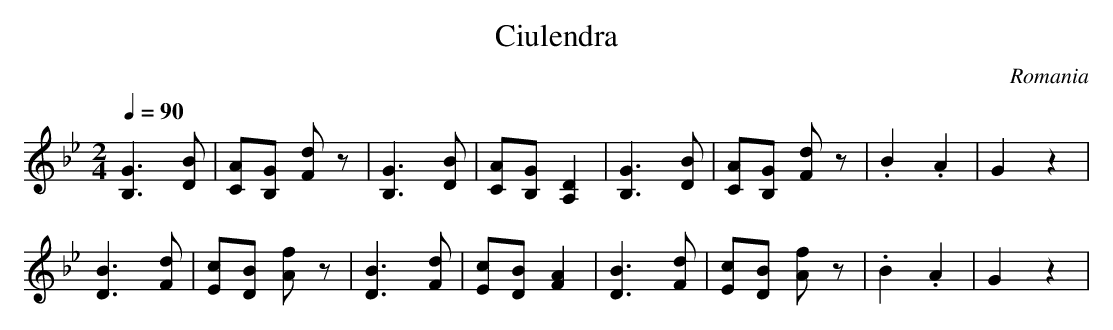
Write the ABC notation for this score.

X:1
T:Ciulendra
O:Romania
L:1/8
M:2/4
Q:1/4=90
K:Gm
[B,3G3][DB]| [AC][B,G] [Fd]z| [B,3G3][DB]|[CA][B,G] [A,2D2]|\
[B,3G3] [DB] |[CA][B,G] [Fd]z| .B2 .A2| G2 z2|
[D3B3][Fd]| [Ec][DB] [Af]z| [D3B3][Fd]| [Ec][DB] [A2F2]| [D3B3] [Fd]|\
[Ec][DB] [Af]z| .B2 .A2| G2 z2|
